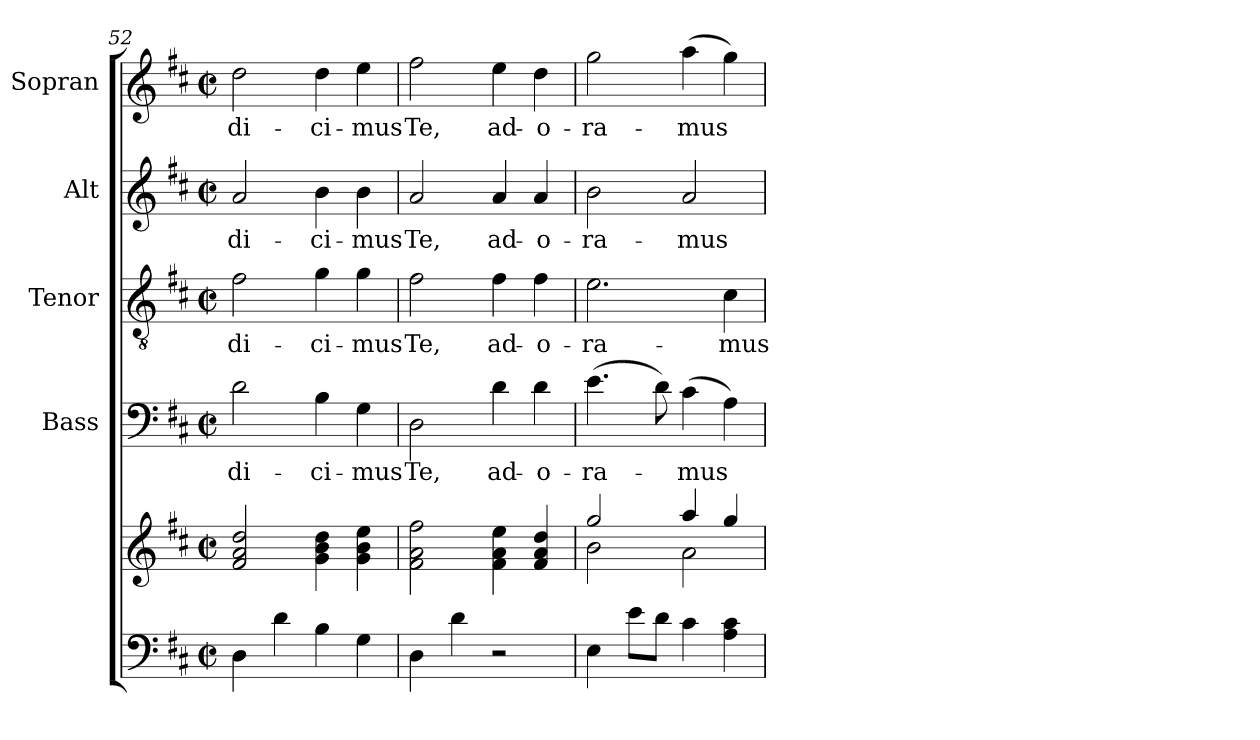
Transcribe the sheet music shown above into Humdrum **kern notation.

**kern	**kern	**kern	**text	**kern	**text	**kern	**text	**kern	**text
*part5	*part5	*part4	*part4	*part3	*part3	*part2	*part2	*part1	*part1
*staff6	*staff5	*staff4	*staff4	*staff3	*staff3	*staff2	*staff2	*staff1	*staff1
*	*	*I"Bass	*	*I"Tenor	*	*I"Alt	*	*I"Sopran	*
*	*	*I'B.	*	*I'T.	*	*I'A.	*	*I'S.	*
*clefF4	*clefG2	*clefF4	*	*clefGv2	*	*clefG2	*	*clefG2	*
*k[f#c#]	*k[f#c#]	*k[f#c#]	*	*k[f#c#]	*	*k[f#c#]	*	*k[f#c#]	*
*D:	*D:	*D:	*	*D:	*	*D:	*	*D:	*
*M2/2	*M2/2	*M2/2	*	*M2/2	*	*M2/2	*	*M2/2	*
*met(c|)	*met(c|)	*met(c|)	*	*met(c|)	*	*met(c|)	*	*met(c|)	*
=52	=52	=52	=52	=52	=52	=52	=52	=52	=52
!	!	!	!LO:LY:b	!	!LO:LY:b	!	!LO:LY:b	!	!LO:LY:b
4D\	2f#/ 2a/ 2dd/	2d\	-di-	2f#\	-di-	2a/	-di-	2dd\	-di-
4d\	.	.	.	.	.	.	.	.	.
!	!	!	!LO:LY:b	!	!LO:LY:b	!	!LO:LY:b	!	!LO:LY:b
4B\	4g\ 4b\ 4dd\	4B\	-ci-	4g\	-ci-	4b\	-ci-	4dd\	-ci-
!	!	!	!LO:LY:b	!	!LO:LY:b	!	!LO:LY:b	!	!LO:LY:b
4G\	4g\ 4b\ 4ee\	4G\	-mus	4g\	-mus	4b\	-mus	4ee\	-mus
=53	=53	=53	=53	=53	=53	=53	=53	=53	=53
!	!	!	!LO:LY:b	!	!LO:LY:b	!	!LO:LY:b	!	!LO:LY:b
4D\	2f#\ 2a\ 2ff#\	2D\	Te,	2f#\	Te,	2a/	Te,	2ff#\	Te,
4d\	.	.	.	.	.	.	.	.	.
!	!	!	!LO:LY:b	!	!LO:LY:b	!	!LO:LY:b	!	!LO:LY:b
2r	4f#\ 4a\ 4ee\	4d\	ad-	4f#\	ad-	4a/	ad-	4ee\	ad-
!	!	!	!LO:LY:b	!	!LO:LY:b	!	!LO:LY:b	!	!LO:LY:b
.	4f#/ 4a/ 4dd/	4d\	-o-	4f#\	-o-	4a/	-o-	4dd\	-o-
=54	=54	=54	=54	=54	=54	=54	=54	=54	=54
*	*^	*	*	*	*	*	*	*	*
!	!	!	!	!LO:LY:b	!	!LO:LY:b	!	!LO:LY:b	!	!LO:LY:b
4E\	2gg/	2b\	(>4.e\	-ra-	2.e\	-ra-	2b\	-ra-	2gg\	-ra-
8e\L	.	.	.	.	.	.	.	.	.	.
8d\J	.	.	8d\)	.	.	.	.	.	.	.
!	!	!	!	!LO:LY:b	!	!	!	!LO:LY:b	!	!LO:LY:b
4c#\	4aa/	2a\	(>4c#\	-mus	.	.	2a/	-mus	(>4aa\	-mus
!	!	!	!	!	!	!LO:LY:b	!	!	!	!
4A\ 4c#\	4gg/	.	4A\)	.	4c#\	-mus	.	.	4gg\)	.
*	*v	*v	*	*	*	*	*	*	*	*
=	=	=	=	=	=	=	=	=	=
*-	*-	*-	*-	*-	*-	*-	*-	*-	*-
